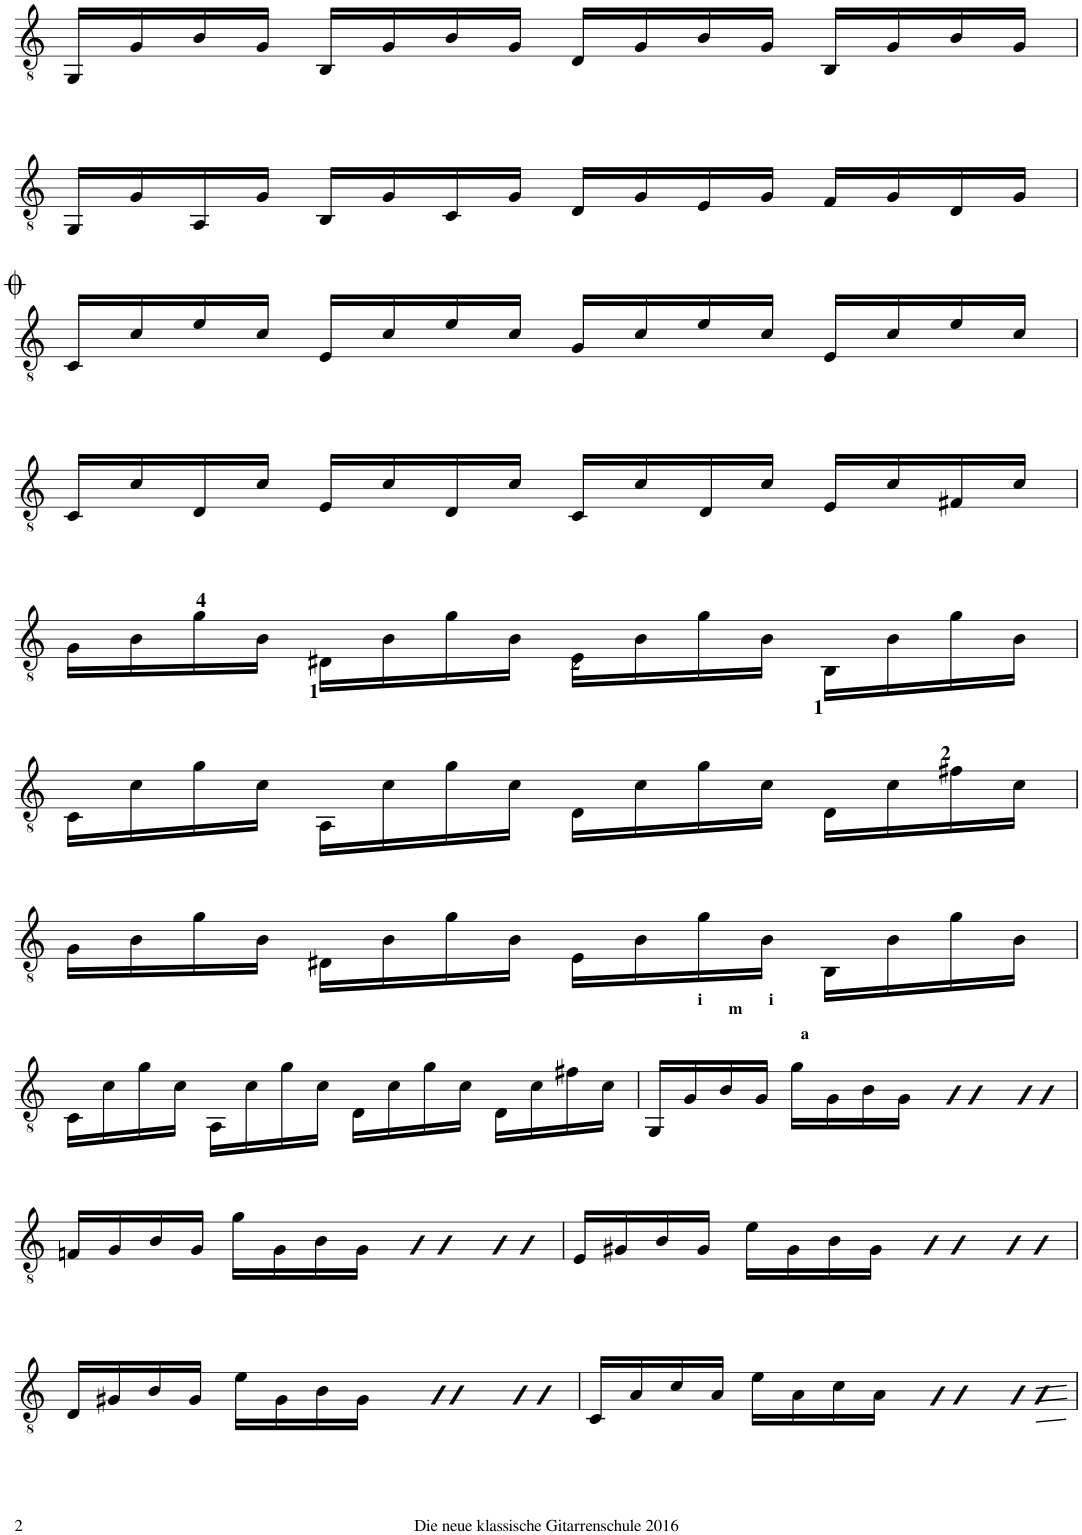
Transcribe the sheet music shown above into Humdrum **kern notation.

**kern
*part1
*staff1
*I"Klassische Gitarre
!!LO:PB:g=z
*clefGv2
*k[]
*M4/4
=17
16GG/LL
16G/
16B/
16G/JJ
16BB/LL
16G/
16B/
16G/JJ
16D/LL
16G/
16B/
16G/JJ
16BB/LL
16G/
16B/
16G/JJ
!!LO:LB:g=z
=18
16GG/LL
16G/
16AA/
16G/JJ
16BB/LL
16G/
16C/
16G/JJ
16D/LL
16G/
16E/
16G/JJ
16F/LL
16G/
16D/
16G/JJ
!!LO:LB:g=z
=19
16C/LL
16c/
16e/
16c/JJ
16E/LL
16c/
16e/
16c/JJ
16G/LL
16c/
16e/
16c/JJ
16E/LL
16c/
16e/
16c/JJ
!!LO:LB:g=z
=20
16C/LL
16c/
16D/
16c/JJ
16E/LL
16c/
16D/
16c/JJ
16C/LL
16c/
16D/
16c/JJ
16E/LL
16c/
16F#X/
16c/JJ
!!LO:LB:g=z
=21
16G\LL
16B\
16g\
16B\JJ
16D#X\LL
16B\
16g\
16B\JJ
16E<\LL
16B\
16g\
16B\JJ
16BB\LL
16B\
16g\
16B\JJ
!!LO:LB:g=z
=22
16C\LL
16c\
16g\
16c\JJ
16AA\LL
16c\
16g\
16c\JJ
16D\LL
16c\
16g\
16c\JJ
16D\LL
16c\
16f#X\
16c\JJ
!!LO:LB:g=z
=23
16G\LL
16B\
16g\
16B\JJ
16D#X\LL
16B\
16g\
16B\JJ
16E\LL
16B\
16g\
16B\JJ
16BB\LL
16B\
16g\
16B\JJ
!!LO:LB:g=z
=24
16C\LL
16c\
16g\
16c\JJ
16AA\LL
16c\
16g\
16c\JJ
16D\LL
16c\
16g\
16c\JJ
16D\LL
16c\
16f#X\
16c\JJ
=25
16GG/LL
16G/
16B/
16G/JJ
16g\LL
16G\
16B\
16G\JJ
8AL
8AJ
8AL
8AJ
!!LO:LB:g=z
=26
16Fn/LL
16G/
16B/
16G/JJ
16g\LL
16G\
16B\
16G\JJ
8AL
8AJ
8AL
8AJ
=27
16E/LL
16G#X/
16B/
16G#/JJ
16e\LL
16G#\
16B\
16G#\JJ
8AL
8AJ
8AL
8AJ
!!LO:LB:g=z
=28
16D/LL
16G#X/
16B/
16G#/JJ
16e\LL
16G#\
16B\
16G#\JJ
8AL
8AJ
8AL
8AJ
=29
16C/LL
16A/
16c/
16A/JJ
16e\LL
16A\
16c\
16A\JJ
8AL
8AJ
8AL
8AJ
=
*-
